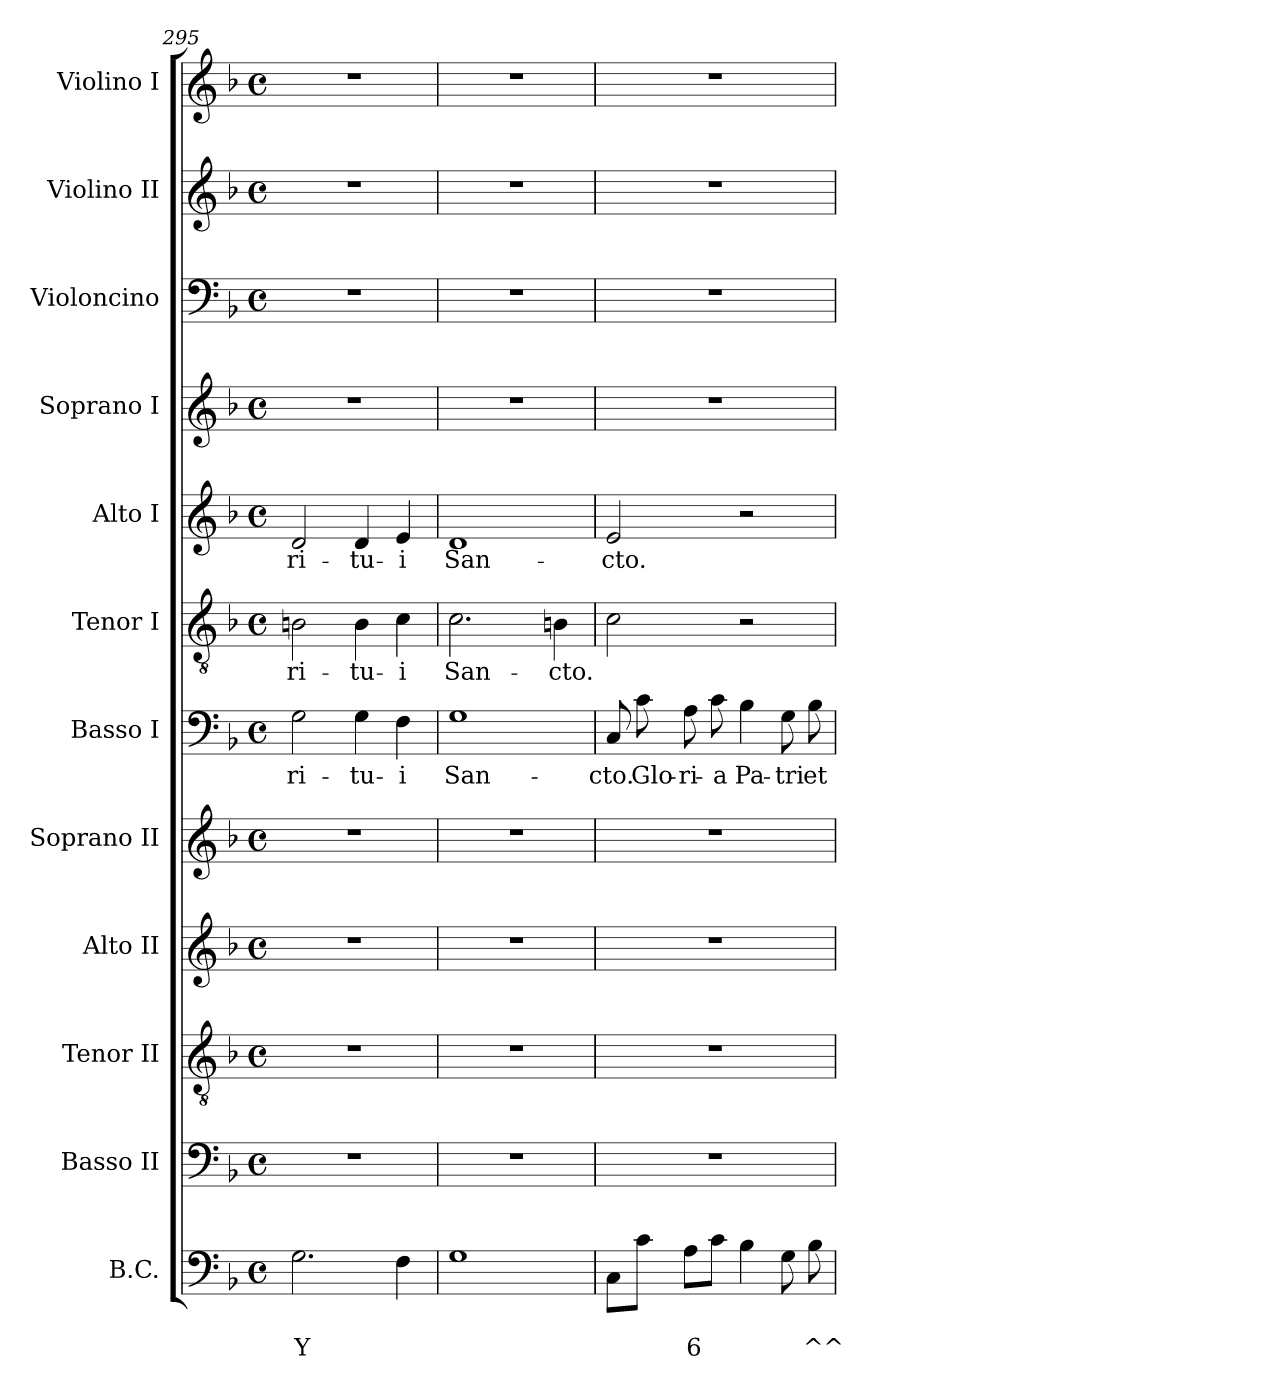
**kern	**text	**text	**kern	**kern	**kern	**kern	**kern	**text	**kern	**text	**kern	**text	**kern	**kern	**kern	**kern
*part12	*part12	*part12	*part11	*part10	*part9	*part8	*part7	*part7	*part6	*part6	*part5	*part5	*part4	*part3	*part2	*part1
*staff12	*staff12	*staff12	*staff11	*staff10	*staff9	*staff8	*staff7	*staff7	*staff6	*staff6	*staff5	*staff5	*staff4	*staff3	*staff2	*staff1
*I"B.C.	*	*	*I"Basso II	*I"Tenor II	*I"Alto II	*I"Soprano II	*I"Basso I	*	*I"Tenor I	*	*I"Alto I	*	*I"Soprano I	*I"Violoncino	*I"Violino II	*I"Violino I
*I'BC	*	*	*I'B 2	*I'T 2	*I'A 2	*I'S 2	*I'B 1	*	*I'T 1	*	*I'A 1	*	*I'S 1	*I'Vc.	*I'Vln. II	*I'Vln. I
*clefF4	*	*	*clefF4	*clefGv2	*clefG2	*clefG2	*clefF4	*	*clefGv2	*	*clefG2	*	*clefG2	*clefF4	*clefG2	*clefG2
*k[b-]	*	*	*k[b-]	*k[b-]	*k[b-]	*k[b-]	*k[b-]	*	*k[b-]	*	*k[b-]	*	*k[b-]	*k[b-]	*k[b-]	*k[b-]
*F:	*	*	*F:	*F:	*F:	*F:	*F:	*	*F:	*	*F:	*	*F:	*F:	*F:	*F:
*M4/4	*	*	*M4/4	*M4/4	*M4/4	*M4/4	*M4/4	*	*M4/4	*	*M4/4	*	*M4/4	*M4/4	*M4/4	*M4/4
*met(c)	*	*	*met(c)	*met(c)	*met(c)	*met(c)	*met(c)	*	*met(c)	*	*met(c)	*	*met(c)	*met(c)	*met(c)	*met(c)
=295	=295	=295	=295	=295	=295	=295	=295	=295	=295	=295	=295	=295	=295	=295	=295	=295
!	!	!LO:LY:b	!	!	!	!	!	!	!	!	!	!	!	!	!	!
!	!	!	!	!	!	!	!	!LO:LY:b	!	!	!	!	!	!	!	!
!	!	!	!	!	!	!	!	!	!	!LO:LY:b	!	!	!	!	!	!
!	!	!	!	!	!	!	!	!	!	!	!	!LO:LY:b	!	!	!	!
2.G\	.	Y	1r	1r	1r	1r	2G\	-ri-	2Bn\	-ri-	2d/	-ri-	1r	1r	1r	1r
!	!	!	!	!	!	!	!	!LO:LY:b	!	!	!	!	!	!	!	!
!	!	!	!	!	!	!	!	!	!	!LO:LY:b	!	!	!	!	!	!
!	!	!	!	!	!	!	!	!	!	!	!	!LO:LY:b	!	!	!	!
.	.	.	.	.	.	.	4G\	-tu-	4B\	-tu-	4d/	-tu-	.	.	.	.
!	!	!	!	!	!	!	!	!LO:LY:b	!	!	!	!	!	!	!	!
!	!	!	!	!	!	!	!	!	!	!LO:LY:b	!	!	!	!	!	!
!	!	!	!	!	!	!	!	!	!	!	!	!LO:LY:b	!	!	!	!
4F\	.	.	.	.	.	.	4F\	-i	4c\	-i	4e/	-i	.	.	.	.
=296	=296	=296	=296	=296	=296	=296	=296	=296	=296	=296	=296	=296	=296	=296	=296	=296
*^	*	*	*	*	*	*	*	*	*	*	*	*	*	*	*	*
!	!	!	!	!	!	!	!	!	!LO:LY:b	!	!	!	!	!	!	!	!
!	!	!	!	!	!	!	!	!	!	!	!LO:LY:b	!	!	!	!	!	!
!	!	!	!	!	!	!	!	!	!	!	!	!	!LO:LY:b	!	!	!	!
1G	2ryy	.	.	1r	1r	1r	1r	1G	San-	2.c\	San-	1d	San-	1r	1r	1r	1r
.	4ryy	.	.	.	.	.	.	.	.	.	.	.	.	.	.	.	.
!	!	!	!	!	!	!	!	!	!	!	!LO:LY:b	!	!	!	!	!	!
.	4ryy	.	.	.	.	.	.	.	.	4Bn\	-cto.	.	.	.	.	.	.
*v	*v	*	*	*	*	*	*	*	*	*	*	*	*	*	*	*	*
!!LO:PB:g=z
=297	=297	=297	=297	=297	=297	=297	=297	=297	=297	=297	=297	=297	=297	=297	=297	=297
*^	*	*	*	*	*	*	*	*	*	*	*	*	*	*	*	*
!	!	!	!	!	!	!	!	!	!LO:LY:b	!	!	!	!	!	!	!	!
*v	*v	*	*	*	*	*	*	*	*	*	*	*	*	*	*	*	*
*^	*	*	*	*	*	*	*	*	*	*	*	*	*	*	*	*
!	!	!	!	!	!	!	!	!	!	!	!	!	!LO:LY:b	!	!	!	!
*v	*v	*	*	*	*	*	*	*	*	*	*	*	*	*	*	*	*
8C\L	.	.	1r	1r	1r	1r	8C/	-cto.	2c\	.	2e/	-cto.	1r	1r	1r	1r
!	!	!	!	!	!	!	!	!LO:LY:b	!	!	!	!	!	!	!	!
8c\J	.	.	.	.	.	.	8c\	Glo-	.	.	.	.	.	.	.	.
!	!	!LO:LY:b	!	!	!	!	!	!	!	!	!	!	!	!	!	!
!	!	!	!	!	!	!	!	!LO:LY:b	!	!	!	!	!	!	!	!
8A\L	.	6	.	.	.	.	8A\	-ri-	.	.	.	.	.	.	.	.
!	!	!	!	!	!	!	!	!LO:LY:b	!	!	!	!	!	!	!	!
8c\J	.	.	.	.	.	.	8c\	-a	.	.	.	.	.	.	.	.
!	!	!	!	!	!	!	!	!LO:LY:b	!	!	!	!	!	!	!	!
4B-\	.	.	.	.	.	.	4B-\	Pa-	2r	.	2r	.	.	.	.	.
!	!	!	!	!	!	!	!	!LO:LY:b	!	!	!	!	!	!	!	!
8G\	.	.	.	.	.	.	8G\	-tri	.	.	.	.	.	.	.	.
!	!	!LO:LY:b	!	!	!	!	!	!	!	!	!	!	!	!	!	!
!	!	!	!	!	!	!	!	!LO:LY:b	!	!	!	!	!	!	!	!
8B-\	.	^^	.	.	.	.	8B-\	et	.	.	.	.	.	.	.	.
=	=	=	=	=	=	=	=	=	=	=	=	=	=	=	=	=
*-	*-	*-	*-	*-	*-	*-	*-	*-	*-	*-	*-	*-	*-	*-	*-	*-
